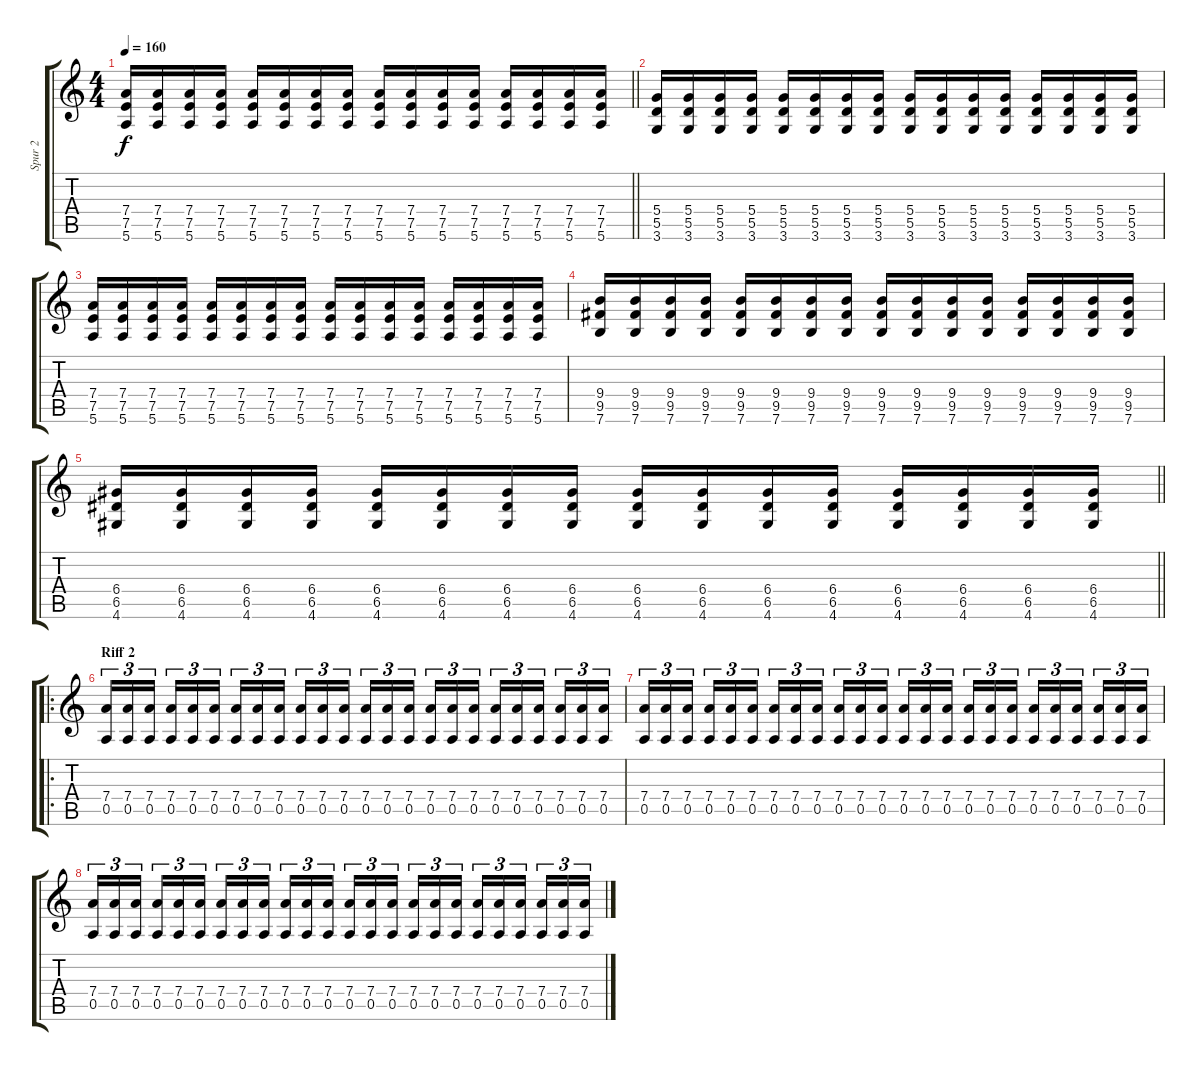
\track ("Spur 2" "Spur 2") {instrument distortionguitar}
\staff {score tabs}
\tuning (E4 B3 G3 D3 A2 E2) {hide}
\ts (4 4)
\tempo 160
\clef g2
\barLineRight lightlight
\ks c
(7.4 7.5 5.6).16{dy f} (7.4 7.5 5.6).16 (7.4 7.5 5.6).16 (7.4 7.5 5.6).16 (7.4 7.5 5.6).16 (7.4 7.5 5.6).16 (7.4 7.5 5.6).16 (7.4 7.5 5.6).16 (7.4 7.5 5.6).16 (7.4 7.5 5.6).16 (7.4 7.5 5.6).16 (7.4 7.5 5.6).16 (7.4 7.5 5.6).16 (7.4 7.5 5.6).16 (7.4 7.5 5.6).16 (7.4 7.5 5.6).16 |
(5.4 5.5 3.6).16 (5.4 5.5 3.6).16 (5.4 5.5 3.6).16 (5.4 5.5 3.6).16 (5.4 5.5 3.6).16 (5.4 5.5 3.6).16 (5.4 5.5 3.6).16 (5.4 5.5 3.6).16 (5.4 5.5 3.6).16 (5.4 5.5 3.6).16 (5.4 5.5 3.6).16 (5.4 5.5 3.6).16 (5.4 5.5 3.6).16 (5.4 5.5 3.6).16 (5.4 5.5 3.6).16 (5.4 5.5 3.6).16 |
(7.4 7.5 5.6).16 (7.4 7.5 5.6).16 (7.4 7.5 5.6).16 (7.4 7.5 5.6).16 (7.4 7.5 5.6).16 (7.4 7.5 5.6).16 (7.4 7.5 5.6).16 (7.4 7.5 5.6).16 (7.4 7.5 5.6).16 (7.4 7.5 5.6).16 (7.4 7.5 5.6).16 (7.4 7.5 5.6).16 (7.4 7.5 5.6).16 (7.4 7.5 5.6).16 (7.4 7.5 5.6).16 (7.4 7.5 5.6).16 |
(9.4 9.5 7.6).16 (9.4 9.5 7.6).16 (9.4 9.5 7.6).16 (9.4 9.5 7.6).16 (9.4 9.5 7.6).16 (9.4 9.5 7.6).16 (9.4 9.5 7.6).16 (9.4 9.5 7.6).16 (9.4 9.5 7.6).16 (9.4 9.5 7.6).16 (9.4 9.5 7.6).16 (9.4 9.5 7.6).16 (9.4 9.5 7.6).16 (9.4 9.5 7.6).16 (9.4 9.5 7.6).16 (9.4 9.5 7.6).16 |
\barLineRight lightlight
(6.4 6.5 4.6).16 (6.4 6.5 4.6).16 (6.4 6.5 4.6).16 (6.4 6.5 4.6).16 (6.4 6.5 4.6).16 (6.4 6.5 4.6).16 (6.4 6.5 4.6).16 (6.4 6.5 4.6).16 (6.4 6.5 4.6).16 (6.4 6.5 4.6).16 (6.4 6.5 4.6).16 (6.4 6.5 4.6).16 (6.4 6.5 4.6).16 (6.4 6.5 4.6).16 (6.4 6.5 4.6).16 (6.4 6.5 4.6).16 |
\ro
\section ("" "Riff 2")
(7.4 0.5).16{tu (3 2)} (7.4 0.5).16{tu (3 2)} (7.4 0.5).16{tu (3 2) beam splitsecondary} (7.4 0.5).16{tu (3 2)} (7.4 0.5).16{tu (3 2)} (7.4 0.5).16{tu (3 2)} (7.4 0.5).16{tu (3 2)} (7.4 0.5).16{tu (3 2)} (7.4 0.5).16{tu (3 2) beam splitsecondary} (7.4 0.5).16{tu (3 2)} (7.4 0.5).16{tu (3 2)} (7.4 0.5).16{tu (3 2)} (7.4 0.5).16{tu (3 2)} (7.4 0.5).16{tu (3 2)} (7.4 0.5).16{tu (3 2) beam splitsecondary} (7.4 0.5).16{tu (3 2)} (7.4 0.5).16{tu (3 2)} (7.4 0.5).16{tu (3 2)} (7.4 0.5).16{tu (3 2)} (7.4 0.5).16{tu (3 2)} (7.4 0.5).16{tu (3 2) beam splitsecondary} (7.4 0.5).16{tu (3 2)} (7.4 0.5).16{tu (3 2)} (7.4 0.5).16{tu (3 2)} |
(7.4 0.5).16{tu (3 2)} (7.4 0.5).16{tu (3 2)} (7.4 0.5).16{tu (3 2) beam splitsecondary} (7.4 0.5).16{tu (3 2)} (7.4 0.5).16{tu (3 2)} (7.4 0.5).16{tu (3 2)} (7.4 0.5).16{tu (3 2)} (7.4 0.5).16{tu (3 2)} (7.4 0.5).16{tu (3 2) beam splitsecondary} (7.4 0.5).16{tu (3 2)} (7.4 0.5).16{tu (3 2)} (7.4 0.5).16{tu (3 2)} (7.4 0.5).16{tu (3 2)} (7.4 0.5).16{tu (3 2)} (7.4 0.5).16{tu (3 2) beam splitsecondary} (7.4 0.5).16{tu (3 2)} (7.4 0.5).16{tu (3 2)} (7.4 0.5).16{tu (3 2)} (7.4 0.5).16{tu (3 2)} (7.4 0.5).16{tu (3 2)} (7.4 0.5).16{tu (3 2) beam splitsecondary} (7.4 0.5).16{tu (3 2)} (7.4 0.5).16{tu (3 2)} (7.4 0.5).16{tu (3 2)} |
(7.4 0.5).16{tu (3 2)} (7.4 0.5).16{tu (3 2)} (7.4 0.5).16{tu (3 2) beam splitsecondary} (7.4 0.5).16{tu (3 2)} (7.4 0.5).16{tu (3 2)} (7.4 0.5).16{tu (3 2)} (7.4 0.5).16{tu (3 2)} (7.4 0.5).16{tu (3 2)} (7.4 0.5).16{tu (3 2) beam splitsecondary} (7.4 0.5).16{tu (3 2)} (7.4 0.5).16{tu (3 2)} (7.4 0.5).16{tu (3 2)} (7.4 0.5).16{tu (3 2)} (7.4 0.5).16{tu (3 2)} (7.4 0.5).16{tu (3 2) beam splitsecondary} (7.4 0.5).16{tu (3 2)} (7.4 0.5).16{tu (3 2)} (7.4 0.5).16{tu (3 2)} (7.4 0.5).16{tu (3 2)} (7.4 0.5).16{tu (3 2)} (7.4 0.5).16{tu (3 2) beam splitsecondary} (7.4 0.5).16{tu (3 2)} (7.4 0.5).16{tu (3 2)} (7.4 0.5).16{tu (3 2)}
